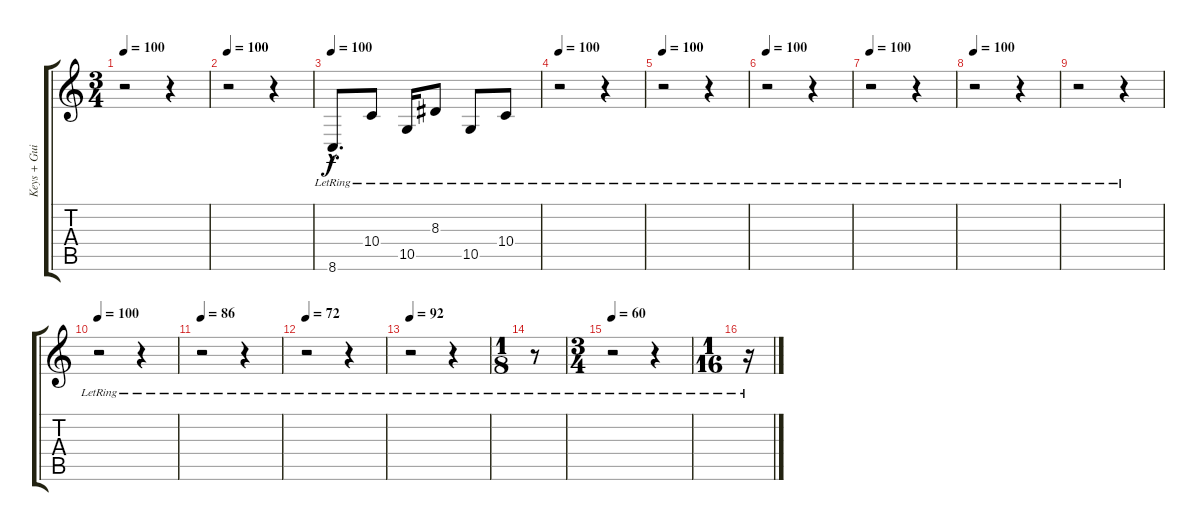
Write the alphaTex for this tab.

\track ("Keys + Guitar 1" "Keys + Gui") {instrument lead1square}
\staff {score tabs}
\tuning (E4 B3 G3 D3 A2 E2) {hide}
\ts (3 4)
\tempo 100
\clef g2
\ks c
r.2{dy f} r.4 |
\tempo 100
r.2 r.4 |
\tempo 100
8.6{hac lr}.8{d balance 8 instrument acousticguitarsteel} 10.4{lr}.8 10.5{lr}.16 8.3{lr}.8 10.5{lr}.8 10.4{lr}.8 |
\tempo 100
r.2 r.4 |
\tempo 100
r.2 r.4 |
\tempo 100
r.2 r.4 |
\tempo 100
r.2 r.4 |
\tempo 100
r.2 r.4 |
r.2 r.4 |
\tempo 100
r.2 r.4 |
\tempo 86
r.2 r.4 |
\tempo 72
r.2 r.4 |
\tempo 92
r.2 r.4 |
\ts (1 8)
r.8 |
\ts (3 4)
\tempo 60
r.2 r.4 |
\ts (1 16)
r.16
